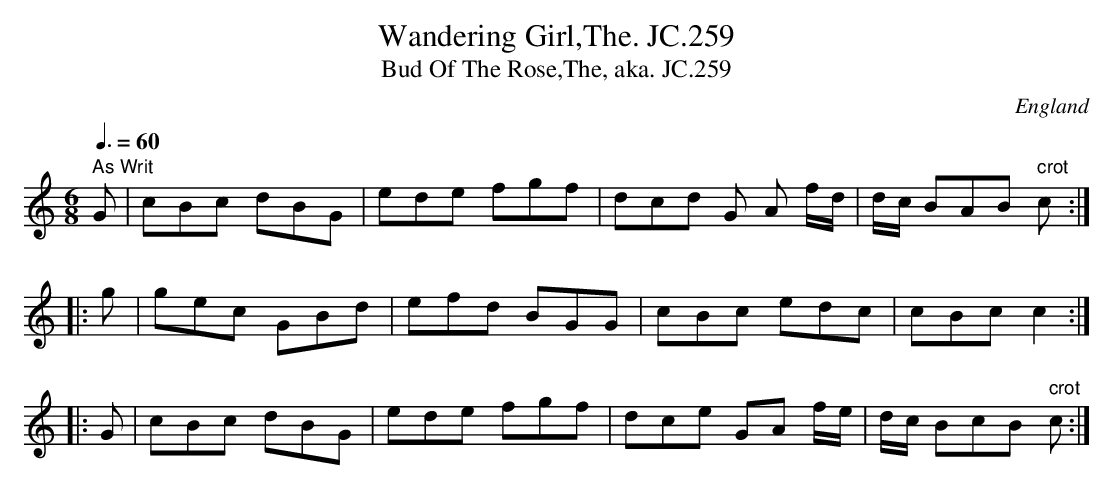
X:1
T:Wandering Girl,The. JC.259
T:Bud Of The Rose,The, aka. JC.259
L:1/8
M:6/8
O:England
Q:3/8=60
K:C
" As Writ"G|\
cBc dBG|ede fgf|dcd G A f/d/|d/c/ BAB " crot"c:|!
|:g|gec GBd|efd BGG|cBc edc|cBcc2:|!
|:G|cBc dBG|ede fgf|dce GA f/e/|d/c/ BcB " crot"c:|
